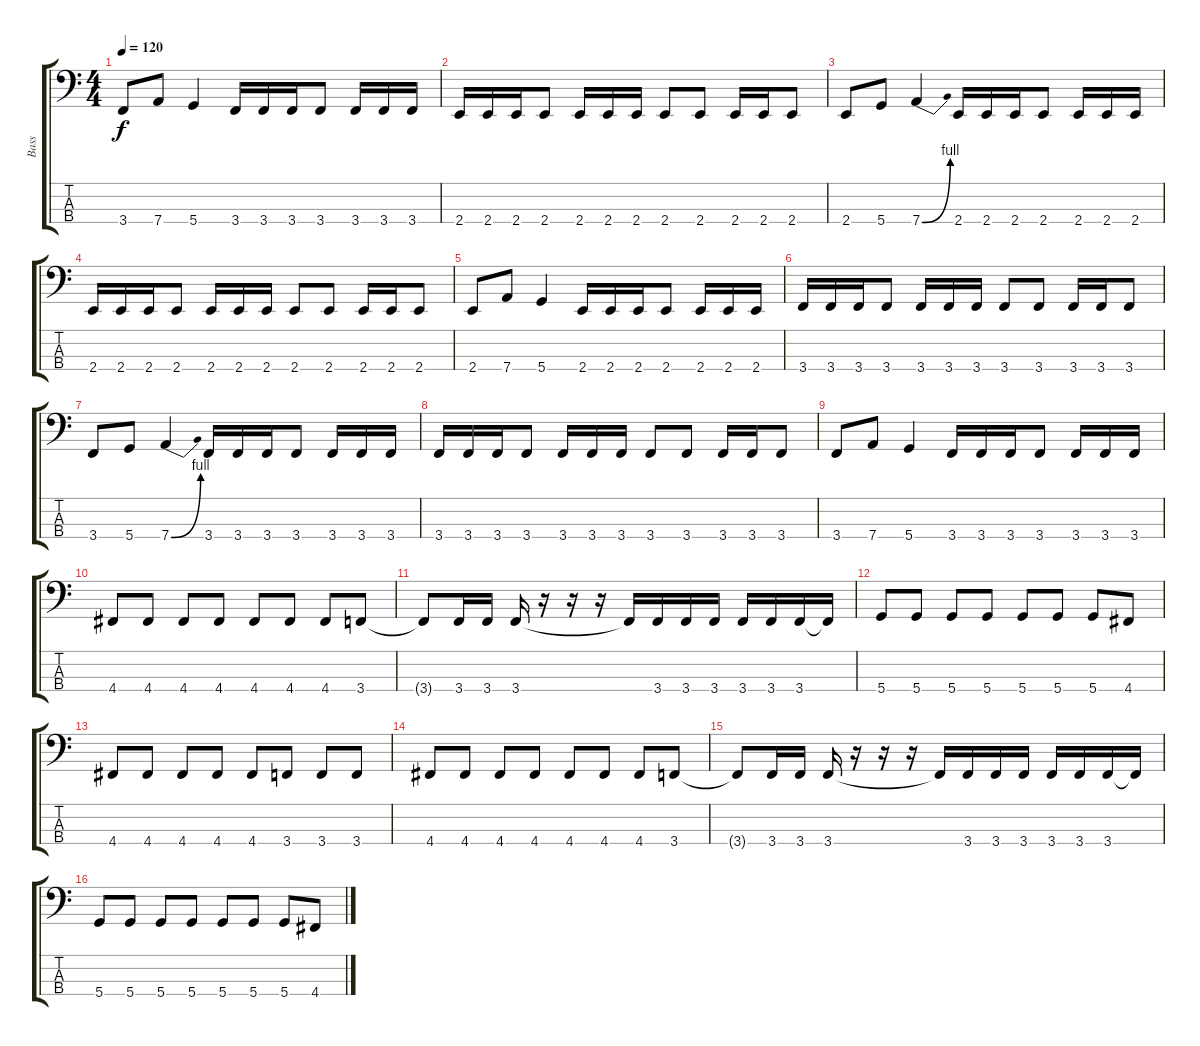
\track ("Bass" "Bass") {instrument slapbass1}
\staff {score tabs}
\tuning (G2 D2 A1 D1) {hide}
\ts (4 4)
\tempo 120
\clef f4
\ks c
3.4.8{dy f} 7.4.8 5.4.4 3.4.16 3.4.16 3.4.16 3.4.8 3.4.16 3.4.16 3.4.16 |
2.4.16 2.4.16 2.4.16 2.4.8 2.4.16 2.4.16 2.4.16 2.4.8 2.4.8 2.4.16 2.4.16 2.4.8 |
2.4.8 5.4.8 7.4{be (bend 0 0 60 4)}.4 2.4.16 2.4.16 2.4.16 2.4.8 2.4.16 2.4.16 2.4.16 |
2.4.16 2.4.16 2.4.16 2.4.8 2.4.16 2.4.16 2.4.16 2.4.8 2.4.8 2.4.16 2.4.16 2.4.8 |
2.4.8 7.4.8 5.4.4 2.4.16 2.4.16 2.4.16 2.4.8 2.4.16 2.4.16 2.4.16 |
3.4.16 3.4.16 3.4.16 3.4.8 3.4.16 3.4.16 3.4.16 3.4.8 3.4.8 3.4.16 3.4.16 3.4.8 |
3.4.8 5.4.8 7.4{be (bend 0 0 60 4)}.4 3.4.16 3.4.16 3.4.16 3.4.8 3.4.16 3.4.16 3.4.16 |
3.4.16 3.4.16 3.4.16 3.4.8 3.4.16 3.4.16 3.4.16 3.4.8 3.4.8 3.4.16 3.4.16 3.4.8 |
3.4.8 7.4.8 5.4.4 3.4.16 3.4.16 3.4.16 3.4.8 3.4.16 3.4.16 3.4.16 |
4.4.8 4.4.8 4.4.8 4.4.8 4.4.8 4.4.8 4.4.8 3.4.8 |
3.4{t}.8 3.4.16 3.4.16 3.4.16 r.16 r.16 r.16 3.4{t}.16 3.4.16 3.4.16 3.4.16 3.4.16 3.4.16 3.4.16 3.4{t}.16 |
5.4.8 5.4.8 5.4.8 5.4.8 5.4.8 5.4.8 5.4.8 4.4.8 |
4.4.8 4.4.8 4.4.8 4.4.8 4.4.8 3.4.8 3.4.8 3.4.8 |
4.4.8 4.4.8 4.4.8 4.4.8 4.4.8 4.4.8 4.4.8 3.4.8 |
3.4{t}.8 3.4.16 3.4.16 3.4.16 r.16 r.16 r.16 3.4{t}.16 3.4.16 3.4.16 3.4.16 3.4.16 3.4.16 3.4.16 3.4{t}.16 |
5.4.8 5.4.8 5.4.8 5.4.8 5.4.8 5.4.8 5.4.8 4.4.8
